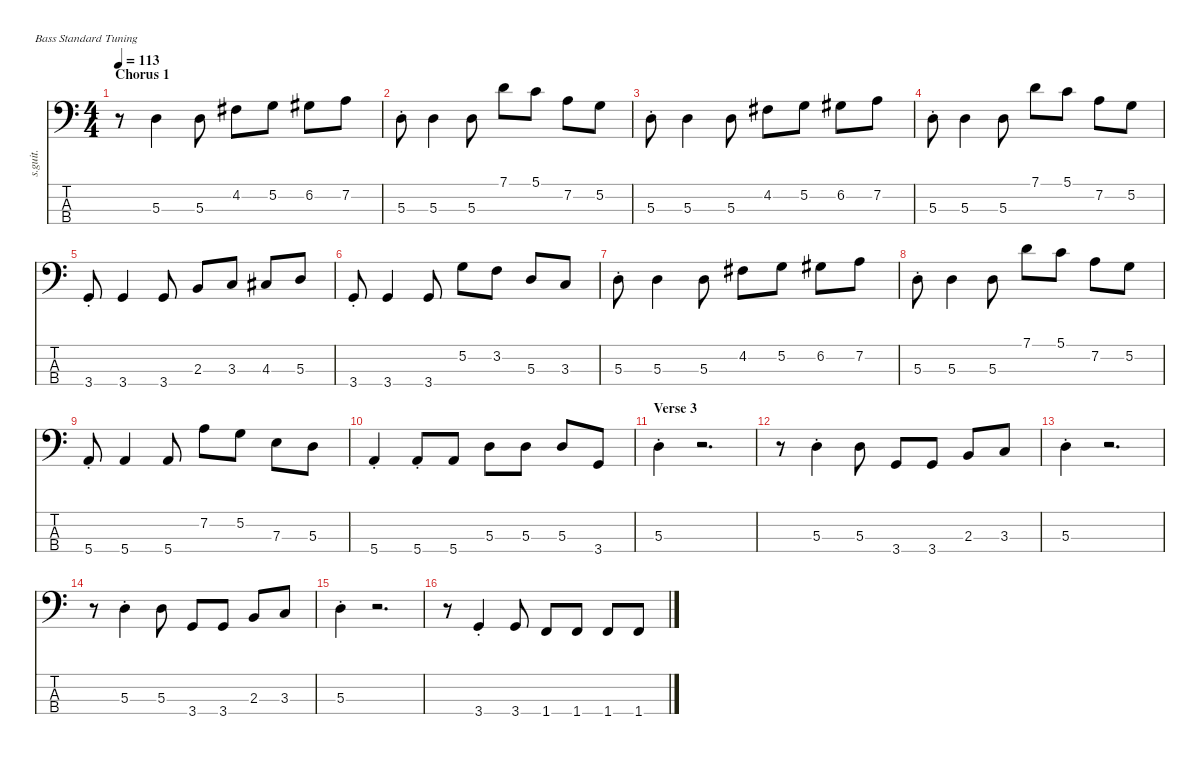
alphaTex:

\defaultSystemsLayout 4
\hideDynamics
\bracketExtendMode nobrackets
\track ("" "s.guit.") {instrument electricbassfinger}
\staff {score tabs}
\tuning (G2 D2 A1 E1)
\ts (4 4)
\section ("" "Chorus 1")
\tempo 113
\clef f4
\ks c
r.8{dy f} 5.3.4{lyrics (0 "") lyrics (1 "") lyrics (2 "") lyrics (3 "") lyrics (4 "")} 5.3.8{lyrics (0 "") lyrics (1 "") lyrics (2 "") lyrics (3 "") lyrics (4 "")} 4.2{acc #}.8{lyrics (0 "") lyrics (1 "") lyrics (2 "") lyrics (3 "") lyrics (4 "")} 5.2.8{lyrics (0 "") lyrics (1 "") lyrics (2 "") lyrics (3 "") lyrics (4 "")} 6.2{acc #}.8{lyrics (0 "") lyrics (1 "") lyrics (2 "") lyrics (3 "") lyrics (4 "")} 7.2.8{lyrics (0 "") lyrics (1 "") lyrics (2 "") lyrics (3 "") lyrics (4 "")} |
5.3{st}.8{lyrics (0 "") lyrics (1 "") lyrics (2 "") lyrics (3 "") lyrics (4 "")} 5.3.4{lyrics (0 "") lyrics (1 "") lyrics (2 "") lyrics (3 "") lyrics (4 "")} 5.3.8{lyrics (0 "") lyrics (1 "") lyrics (2 "") lyrics (3 "") lyrics (4 "")} 7.1.8{lyrics (0 "") lyrics (1 "") lyrics (2 "") lyrics (3 "") lyrics (4 "")} 5.1.8{lyrics (0 "") lyrics (1 "") lyrics (2 "") lyrics (3 "") lyrics (4 "")} 7.2.8{lyrics (0 "") lyrics (1 "") lyrics (2 "") lyrics (3 "") lyrics (4 "")} 5.2.8{lyrics (0 "") lyrics (1 "") lyrics (2 "") lyrics (3 "") lyrics (4 "")} |
5.3{st}.8{lyrics (0 "") lyrics (1 "") lyrics (2 "") lyrics (3 "") lyrics (4 "")} 5.3.4{lyrics (0 "") lyrics (1 "") lyrics (2 "") lyrics (3 "") lyrics (4 "")} 5.3.8{lyrics (0 "") lyrics (1 "") lyrics (2 "") lyrics (3 "") lyrics (4 "")} 4.2{acc #}.8{lyrics (0 "") lyrics (1 "") lyrics (2 "") lyrics (3 "") lyrics (4 "")} 5.2.8{lyrics (0 "") lyrics (1 "") lyrics (2 "") lyrics (3 "") lyrics (4 "")} 6.2{acc #}.8{lyrics (0 "") lyrics (1 "") lyrics (2 "") lyrics (3 "") lyrics (4 "")} 7.2.8{lyrics (0 "") lyrics (1 "") lyrics (2 "") lyrics (3 "") lyrics (4 "")} |
5.3{st}.8{lyrics (0 "") lyrics (1 "") lyrics (2 "") lyrics (3 "") lyrics (4 "")} 5.3.4{lyrics (0 "") lyrics (1 "") lyrics (2 "") lyrics (3 "") lyrics (4 "")} 5.3.8{lyrics (0 "") lyrics (1 "") lyrics (2 "") lyrics (3 "") lyrics (4 "")} 7.1.8{lyrics (0 "") lyrics (1 "") lyrics (2 "") lyrics (3 "") lyrics (4 "")} 5.1.8{lyrics (0 "") lyrics (1 "") lyrics (2 "") lyrics (3 "") lyrics (4 "")} 7.2.8{lyrics (0 "") lyrics (1 "") lyrics (2 "") lyrics (3 "") lyrics (4 "")} 5.2.8{lyrics (0 "") lyrics (1 "") lyrics (2 "") lyrics (3 "") lyrics (4 "")} |
3.4{st}.8{lyrics (0 "") lyrics (1 "") lyrics (2 "") lyrics (3 "") lyrics (4 "")} 3.4.4{lyrics (0 "") lyrics (1 "") lyrics (2 "") lyrics (3 "") lyrics (4 "")} 3.4.8{lyrics (0 "") lyrics (1 "") lyrics (2 "") lyrics (3 "") lyrics (4 "")} 2.3.8{lyrics (0 "") lyrics (1 "") lyrics (2 "") lyrics (3 "") lyrics (4 "")} 3.3.8{lyrics (0 "") lyrics (1 "") lyrics (2 "") lyrics (3 "") lyrics (4 "")} 4.3{acc #}.8{lyrics (0 "") lyrics (1 "") lyrics (2 "") lyrics (3 "") lyrics (4 "")} 5.3.8{lyrics (0 "") lyrics (1 "") lyrics (2 "") lyrics (3 "") lyrics (4 "")} |
3.4{st}.8{lyrics (0 "") lyrics (1 "") lyrics (2 "") lyrics (3 "") lyrics (4 "")} 3.4.4{lyrics (0 "") lyrics (1 "") lyrics (2 "") lyrics (3 "") lyrics (4 "")} 3.4.8{lyrics (0 "") lyrics (1 "") lyrics (2 "") lyrics (3 "") lyrics (4 "")} 5.2.8{lyrics (0 "") lyrics (1 "") lyrics (2 "") lyrics (3 "") lyrics (4 "")} 3.2.8{lyrics (0 "") lyrics (1 "") lyrics (2 "") lyrics (3 "") lyrics (4 "")} 5.3.8{lyrics (0 "") lyrics (1 "") lyrics (2 "") lyrics (3 "") lyrics (4 "")} 3.3.8{lyrics (0 "") lyrics (1 "") lyrics (2 "") lyrics (3 "") lyrics (4 "")} |
5.3{st}.8{lyrics (0 "") lyrics (1 "") lyrics (2 "") lyrics (3 "") lyrics (4 "")} 5.3.4{lyrics (0 "") lyrics (1 "") lyrics (2 "") lyrics (3 "") lyrics (4 "")} 5.3.8{lyrics (0 "") lyrics (1 "") lyrics (2 "") lyrics (3 "") lyrics (4 "")} 4.2{acc #}.8{lyrics (0 "") lyrics (1 "") lyrics (2 "") lyrics (3 "") lyrics (4 "")} 5.2.8{lyrics (0 "") lyrics (1 "") lyrics (2 "") lyrics (3 "") lyrics (4 "")} 6.2{acc #}.8{lyrics (0 "") lyrics (1 "") lyrics (2 "") lyrics (3 "") lyrics (4 "")} 7.2.8{lyrics (0 "") lyrics (1 "") lyrics (2 "") lyrics (3 "") lyrics (4 "")} |
5.3{st}.8{lyrics (0 "") lyrics (1 "") lyrics (2 "") lyrics (3 "") lyrics (4 "")} 5.3.4{lyrics (0 "") lyrics (1 "") lyrics (2 "") lyrics (3 "") lyrics (4 "")} 5.3.8{lyrics (0 "") lyrics (1 "") lyrics (2 "") lyrics (3 "") lyrics (4 "")} 7.1.8{lyrics (0 "") lyrics (1 "") lyrics (2 "") lyrics (3 "") lyrics (4 "")} 5.1.8{lyrics (0 "") lyrics (1 "") lyrics (2 "") lyrics (3 "") lyrics (4 "")} 7.2.8{lyrics (0 "") lyrics (1 "") lyrics (2 "") lyrics (3 "") lyrics (4 "")} 5.2.8{lyrics (0 "") lyrics (1 "") lyrics (2 "") lyrics (3 "") lyrics (4 "")} |
5.4{st}.8{lyrics (0 "") lyrics (1 "") lyrics (2 "") lyrics (3 "") lyrics (4 "")} 5.4.4{lyrics (0 "") lyrics (1 "") lyrics (2 "") lyrics (3 "") lyrics (4 "")} 5.4.8{lyrics (0 "") lyrics (1 "") lyrics (2 "") lyrics (3 "") lyrics (4 "")} 7.2.8{lyrics (0 "") lyrics (1 "") lyrics (2 "") lyrics (3 "") lyrics (4 "")} 5.2.8{lyrics (0 "") lyrics (1 "") lyrics (2 "") lyrics (3 "") lyrics (4 "")} 7.3.8{lyrics (0 "") lyrics (1 "") lyrics (2 "") lyrics (3 "") lyrics (4 "")} 5.3.8{lyrics (0 "") lyrics (1 "") lyrics (2 "") lyrics (3 "") lyrics (4 "")} |
5.4{st}.4{lyrics (0 "") lyrics (1 "") lyrics (2 "") lyrics (3 "") lyrics (4 "")} 5.4{st}.8{lyrics (0 "") lyrics (1 "") lyrics (2 "") lyrics (3 "") lyrics (4 "")} 5.4.8{lyrics (0 "") lyrics (1 "") lyrics (2 "") lyrics (3 "") lyrics (4 "")} 5.3.8{lyrics (0 "") lyrics (1 "") lyrics (2 "") lyrics (3 "") lyrics (4 "")} 5.3.8{lyrics (0 "") lyrics (1 "") lyrics (2 "") lyrics (3 "") lyrics (4 "")} 5.3.8{lyrics (0 "") lyrics (1 "") lyrics (2 "") lyrics (3 "") lyrics (4 "")} 3.4.8{lyrics (0 "") lyrics (1 "") lyrics (2 "") lyrics (3 "") lyrics (4 "")} |
\section ("" "Verse 3")
5.3{st}.4{lyrics (0 "") lyrics (1 "") lyrics (2 "") lyrics (3 "") lyrics (4 "")} r.2{d} |
r.8 5.3{st}.4{lyrics (0 "") lyrics (1 "") lyrics (2 "") lyrics (3 "") lyrics (4 "")} 5.3.8{lyrics (0 "") lyrics (1 "") lyrics (2 "") lyrics (3 "") lyrics (4 "")} 3.4.8{lyrics (0 "") lyrics (1 "") lyrics (2 "") lyrics (3 "") lyrics (4 "")} 3.4.8{lyrics (0 "") lyrics (1 "") lyrics (2 "") lyrics (3 "") lyrics (4 "")} 2.3.8{lyrics (0 "") lyrics (1 "") lyrics (2 "") lyrics (3 "") lyrics (4 "")} 3.3.8{lyrics (0 "") lyrics (1 "") lyrics (2 "") lyrics (3 "") lyrics (4 "")} |
5.3{st}.4{lyrics (0 "") lyrics (1 "") lyrics (2 "") lyrics (3 "") lyrics (4 "")} r.2{d} |
r.8 5.3{st}.4{lyrics (0 "") lyrics (1 "") lyrics (2 "") lyrics (3 "") lyrics (4 "")} 5.3.8{lyrics (0 "") lyrics (1 "") lyrics (2 "") lyrics (3 "") lyrics (4 "")} 3.4.8{lyrics (0 "") lyrics (1 "") lyrics (2 "") lyrics (3 "") lyrics (4 "")} 3.4.8{lyrics (0 "") lyrics (1 "") lyrics (2 "") lyrics (3 "") lyrics (4 "")} 2.3.8{lyrics (0 "") lyrics (1 "") lyrics (2 "") lyrics (3 "") lyrics (4 "")} 3.3.8{lyrics (0 "") lyrics (1 "") lyrics (2 "") lyrics (3 "") lyrics (4 "")} |
5.3{st}.4{lyrics (0 "") lyrics (1 "") lyrics (2 "") lyrics (3 "") lyrics (4 "")} r.2{d} |
r.8 3.4{st}.4{lyrics (0 "") lyrics (1 "") lyrics (2 "") lyrics (3 "") lyrics (4 "")} 3.4.8{lyrics (0 "") lyrics (1 "") lyrics (2 "") lyrics (3 "") lyrics (4 "")} 1.4.8{lyrics (0 "") lyrics (1 "") lyrics (2 "") lyrics (3 "") lyrics (4 "")} 1.4.8{lyrics (0 "") lyrics (1 "") lyrics (2 "") lyrics (3 "") lyrics (4 "")} 1.4.8{lyrics (0 "") lyrics (1 "") lyrics (2 "") lyrics (3 "") lyrics (4 "")} 1.4.8{lyrics (0 "") lyrics (1 "") lyrics (2 "") lyrics (3 "") lyrics (4 "")}
